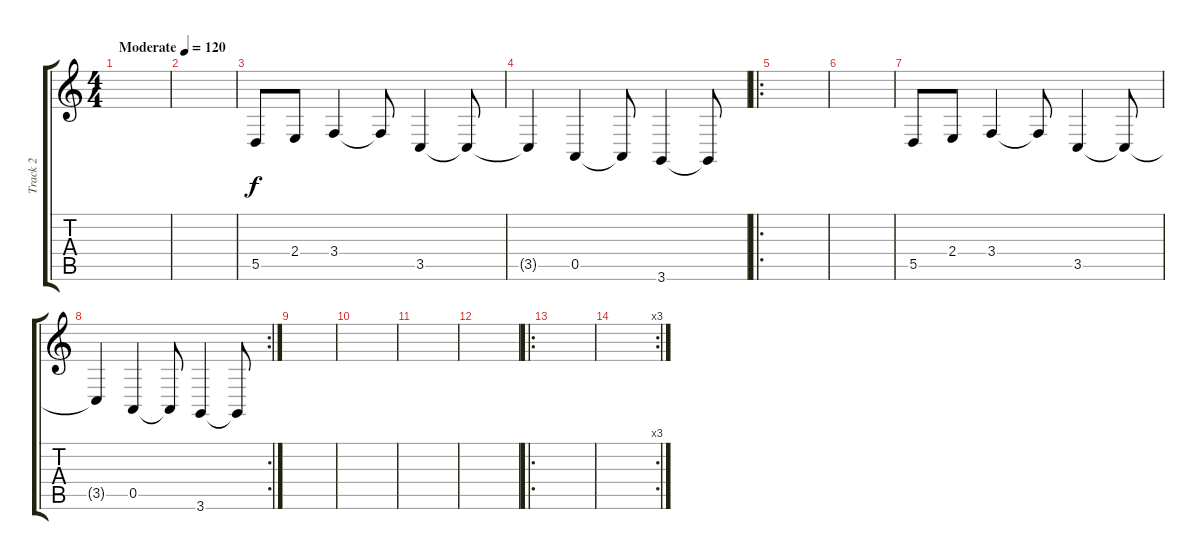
\track ("Track 2" "Track 2") {instrument stringensemble1}
\staff {score tabs}
\tuning (E4 B3 G3 D3 A2 E2) {hide}
\ts (4 4)
\tempo (120 "Moderate")
\tempo 80
\tempo (120 "Moderate")
\clef g2
\ks c
|
|
5.5.8 2.4.8 3.4.4 3.4{t}.8 3.5.4 3.5{t}.8 |
3.5{t}.4 0.5.4 0.5{t}.8 3.6.4 3.6{t}.8 |
\ro
|
|
5.5.8 2.4.8 3.4.4 3.4{t}.8 3.5.4 3.5{t}.8 |
\rc 2
3.5{t}.4 0.5.4 0.5{t}.8 3.6.4 3.6{t}.8 |
|
|
|
|
\ro
|
\rc 3
